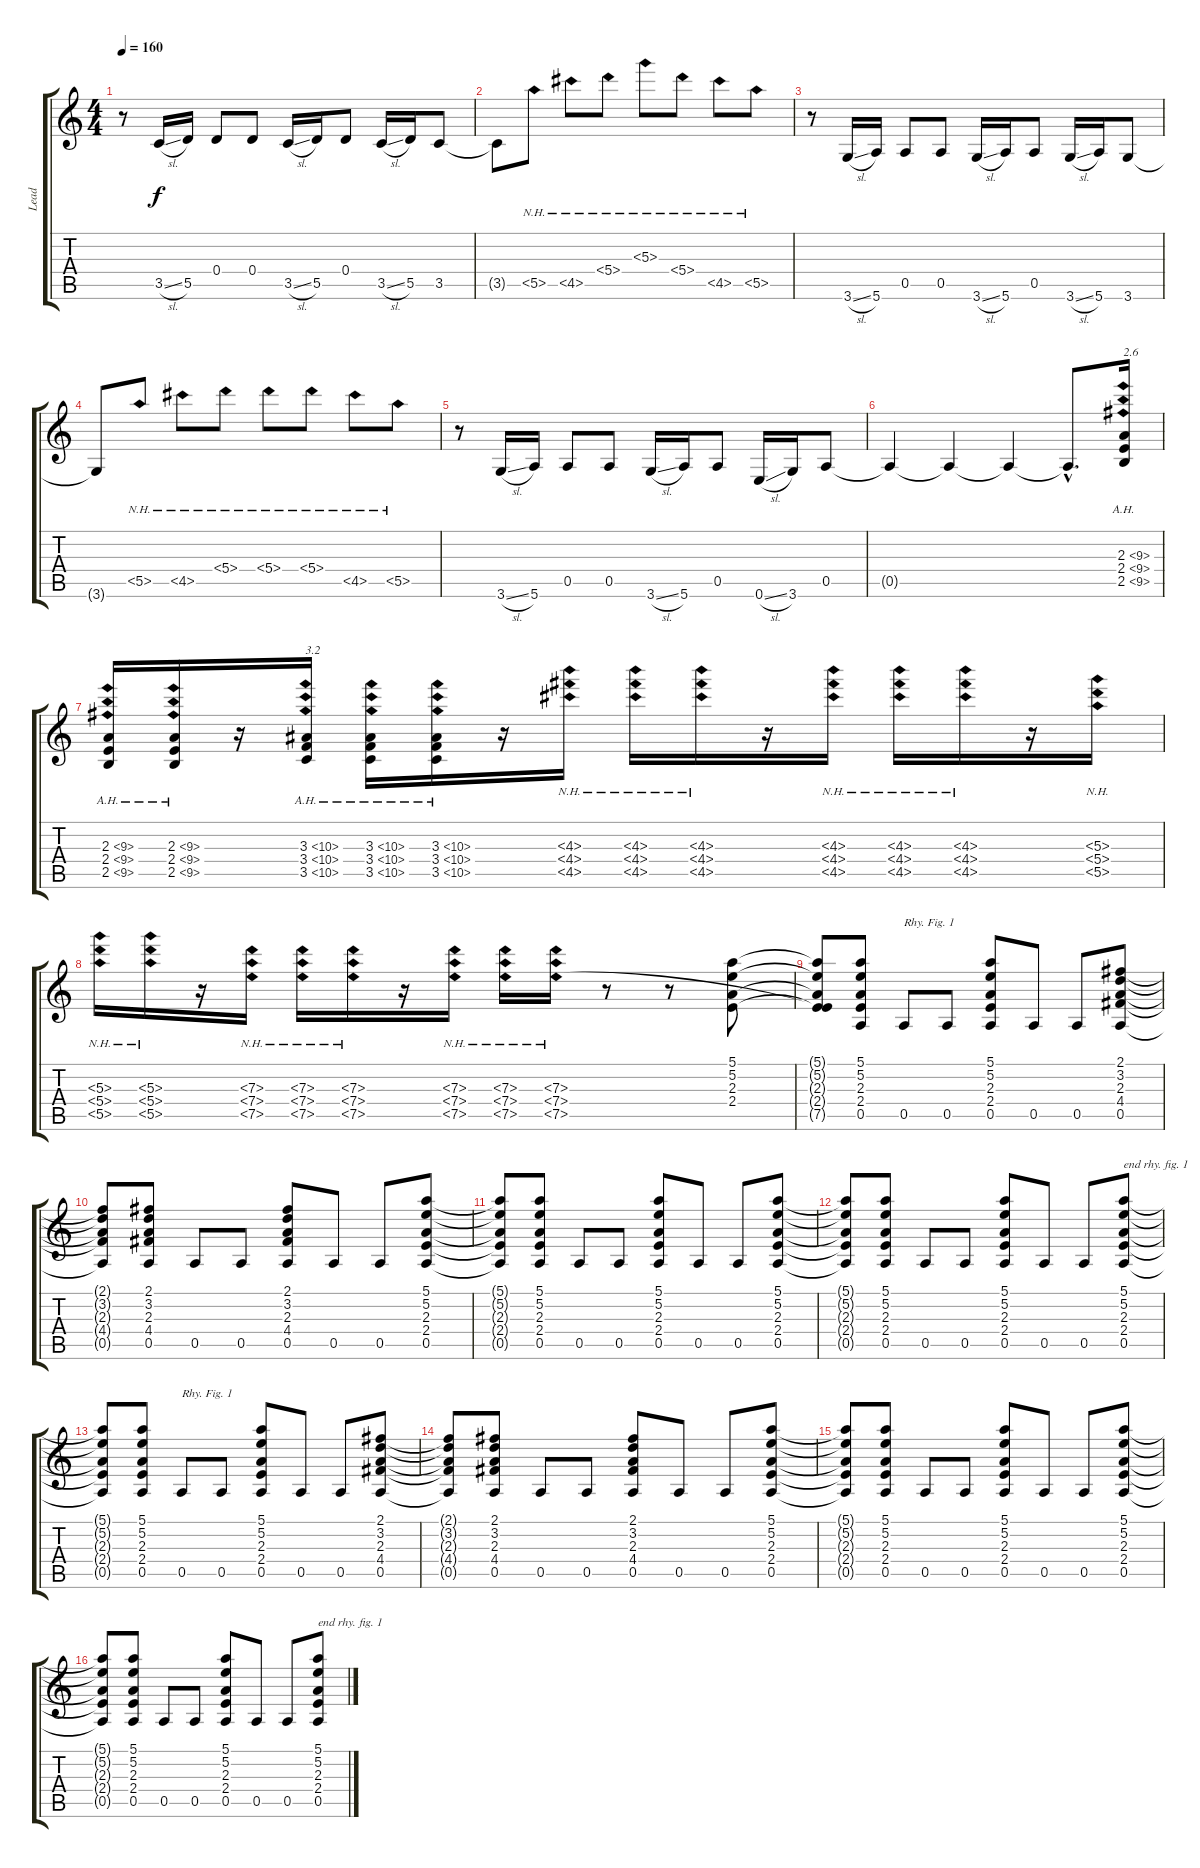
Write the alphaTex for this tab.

\track ("Lead" "Lead") {instrument distortionguitar}
\staff {score tabs}
\tuning (E4 B3 G3 D3 A2 E2) {hide}
\ts (4 4)
\tempo 160
\clef g2
\ks c
r.8{dy f} 3.5{sl}.16 5.5.16 0.4.8 0.4.8 3.5{sl}.16 5.5.16 0.4.8 3.5{sl}.16 5.5.16 3.5.8 |
3.5{t}.8 5.5{nh}.8 4.5{nh}.8 5.4{nh}.8 5.3{nh}.8 5.4{nh}.8 4.5{nh}.8 5.5{nh}.8 |
r.8 3.6{sl}.16 5.6.16 0.5.8 0.5.8 3.6{sl}.16 5.6.16 0.5.8 3.6{sl}.16 5.6.16 3.6.8 |
3.6{t}.8 5.5{nh}.8 4.5{nh}.8 5.4{nh}.8 5.4{nh}.8 5.4{nh}.8 4.5{nh}.8 5.5{nh}.8 |
r.8 3.6{sl}.16 5.6.16 0.5.8 0.5.8 3.6{sl}.16 5.6.16 0.5.8 0.6{sl}.16 3.6.16 0.5.8 |
0.5{t}.4 0.5{t}.4 0.5{t}.4 0.5{hac t}.8{d} (2.3{ah 7} 2.4{ah 7} 2.5{ah 7}).16{txt "2.6"} |
(2.3{ah 7} 2.4{ah 7} 2.5{ah 7}).16 (2.3{ah 7} 2.4{ah 7} 2.5{ah 7}).16 r.16 (3.3{ah 7} 3.4{ah 7} 3.5{ah 7}).16{txt "3.2"} (3.3{ah 7} 3.4{ah 7} 3.5{ah 7}).16 (3.3{ah 7} 3.4{ah 7} 3.5{ah 7}).16 r.16 (4.3{nh} 4.4{nh} 4.5{nh}).16 (4.3{nh} 4.4{nh} 4.5{nh}).16 (4.3{nh} 4.4{nh} 4.5{nh}).16 r.16 (4.3{nh} 4.4{nh} 4.5{nh}).16 (4.3{nh} 4.4{nh} 4.5{nh}).16 (4.3{nh} 4.4{nh} 4.5{nh}).16 r.16 (5.3{nh} 5.4{nh} 5.5{nh}).16 |
(5.3{nh} 5.4{nh} 5.5{nh}).16 (5.3{nh} 5.4{nh} 5.5{nh}).16 r.16 (7.3{nh} 7.4{nh} 7.5{nh}).16 (7.3{nh} 7.4{nh} 7.5{nh}).16 (7.3{nh} 7.4{nh} 7.5{nh}).16 r.16 (7.3{nh} 7.4{nh} 7.5{nh}).16 (7.3{nh} 7.4{nh} 7.5{nh}).16 (7.3{nh} 7.4{nh} 7.5{nh}).16 r.8 r.8 (5.1 5.2 2.3 2.4).8 |
(5.1{t} 5.2{t} 2.3{t} 2.4{t} 7.5{t}).8 (5.1 5.2 2.3 2.4 0.5).8 0.5.8{txt "Rhy. Fig. 1"} 0.5.8 (5.1 5.2 2.3 2.4 0.5).8 0.5.8 0.5.8 (2.1 3.2 2.3 4.4 0.5).8 |
(2.1{t} 3.2{t} 2.3{t} 4.4{t} 0.5{t}).8 (2.1 3.2 2.3 4.4 0.5).8 0.5.8 0.5.8 (2.1 3.2 2.3 4.4 0.5).8 0.5.8 0.5.8 (5.1 5.2 2.3 2.4 0.5).8 |
(5.1{t} 5.2{t} 2.3{t} 2.4{t} 0.5{t}).8 (5.1 5.2 2.3 2.4 0.5).8 0.5.8 0.5.8 (5.1 5.2 2.3 2.4 0.5).8 0.5.8 0.5.8 (5.1 5.2 2.3 2.4 0.5).8 |
(5.1{t} 5.2{t} 2.3{t} 2.4{t} 0.5{t}).8 (5.1 5.2 2.3 2.4 0.5).8 0.5.8 0.5.8 (5.1 5.2 2.3 2.4 0.5).8 0.5.8 0.5.8 (5.1 5.2 2.3 2.4 0.5).8{txt "end rhy. fig. 1"} |
(5.1{t} 5.2{t} 2.3{t} 2.4{t} 0.5{t}).8 (5.1 5.2 2.3 2.4 0.5).8 0.5.8{txt "Rhy. Fig. 1"} 0.5.8 (5.1 5.2 2.3 2.4 0.5).8 0.5.8 0.5.8 (2.1 3.2 2.3 4.4 0.5).8 |
(2.1{t} 3.2{t} 2.3{t} 4.4{t} 0.5{t}).8 (2.1 3.2 2.3 4.4 0.5).8 0.5.8 0.5.8 (2.1 3.2 2.3 4.4 0.5).8 0.5.8 0.5.8 (5.1 5.2 2.3 2.4 0.5).8 |
(5.1{t} 5.2{t} 2.3{t} 2.4{t} 0.5{t}).8 (5.1 5.2 2.3 2.4 0.5).8 0.5.8 0.5.8 (5.1 5.2 2.3 2.4 0.5).8 0.5.8 0.5.8 (5.1 5.2 2.3 2.4 0.5).8 |
(5.1{t} 5.2{t} 2.3{t} 2.4{t} 0.5{t}).8 (5.1 5.2 2.3 2.4 0.5).8 0.5.8 0.5.8 (5.1 5.2 2.3 2.4 0.5).8 0.5.8 0.5.8 (5.1 5.2 2.3 2.4 0.5).8{txt "end rhy. fig. 1"}
